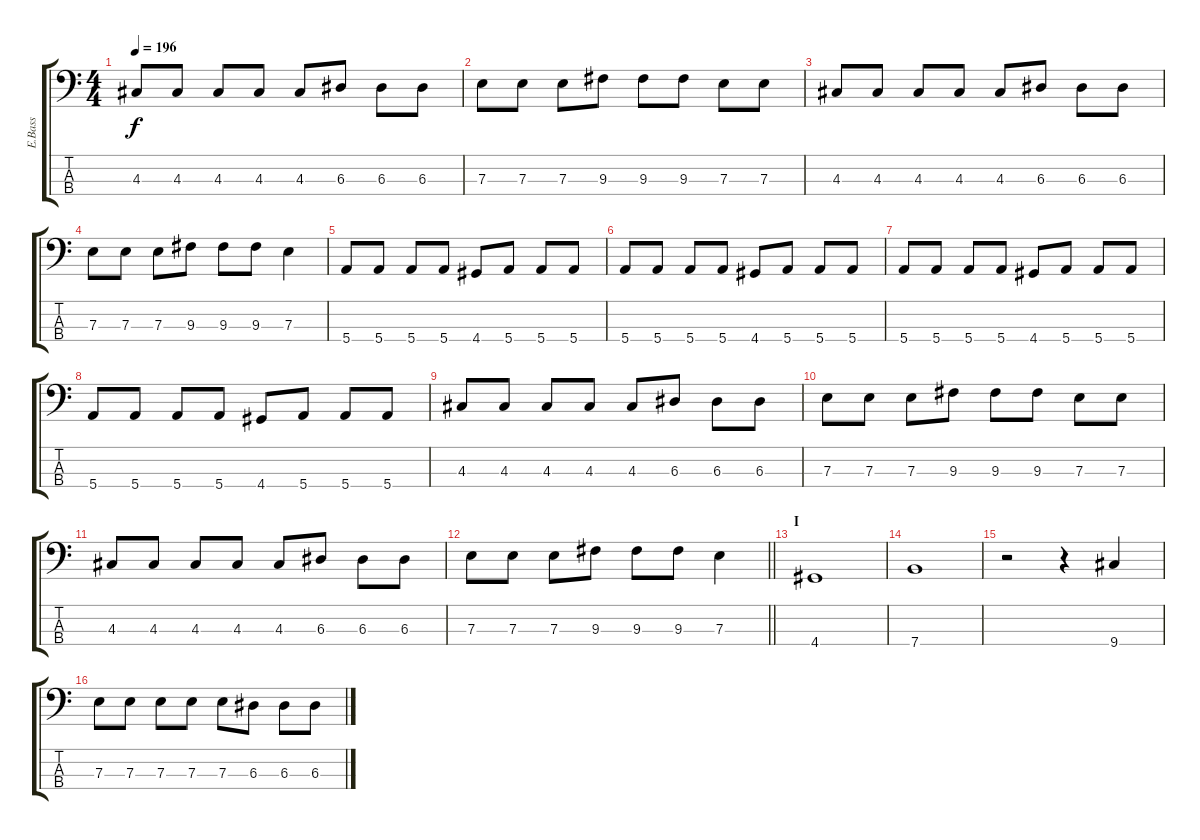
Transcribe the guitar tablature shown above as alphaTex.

\track ("E.Bass" "E.Bass") {instrument electricbassfinger}
\staff {score tabs}
\tuning (G2 D2 A1 E1) {hide}
\ts (4 4)
\tempo 196
\clef f4
\ks c
4.3.8{dy f} 4.3.8 4.3.8 4.3.8 4.3.8 6.3.8 6.3.8 6.3.8 |
7.3.8 7.3.8 7.3.8 9.3.8 9.3.8 9.3.8 7.3.8 7.3.8 |
4.3.8 4.3.8 4.3.8 4.3.8 4.3.8 6.3.8 6.3.8 6.3.8 |
7.3.8 7.3.8 7.3.8 9.3.8 9.3.8 9.3.8 7.3.4 |
5.4.8 5.4.8 5.4.8 5.4.8 4.4.8 5.4.8 5.4.8 5.4.8 |
5.4.8 5.4.8 5.4.8 5.4.8 4.4.8 5.4.8 5.4.8 5.4.8 |
5.4.8 5.4.8 5.4.8 5.4.8 4.4.8 5.4.8 5.4.8 5.4.8 |
5.4.8 5.4.8 5.4.8 5.4.8 4.4.8 5.4.8 5.4.8 5.4.8 |
4.3.8 4.3.8 4.3.8 4.3.8 4.3.8 6.3.8 6.3.8 6.3.8 |
7.3.8 7.3.8 7.3.8 9.3.8 9.3.8 9.3.8 7.3.8 7.3.8 |
4.3.8 4.3.8 4.3.8 4.3.8 4.3.8 6.3.8 6.3.8 6.3.8 |
\barLineRight lightlight
7.3.8 7.3.8 7.3.8 9.3.8 9.3.8 9.3.8 7.3.4 |
\section ("" "I")
4.4.1 |
7.4.1 |
r.2 r.4 9.4.4 |
7.3.8 7.3.8 7.3.8 7.3.8 7.3.8 6.3.8 6.3.8 6.3.8
